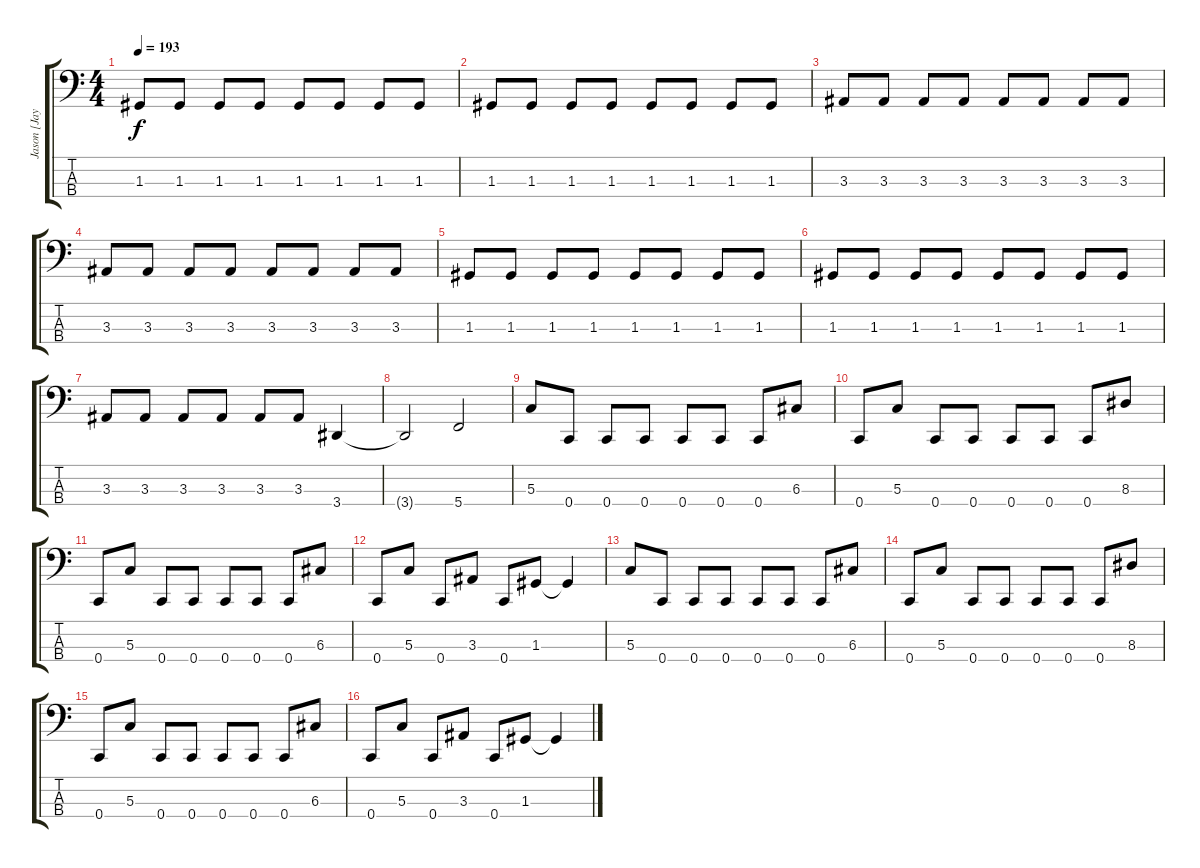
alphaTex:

\track ("Jason [Jay] James" "Jason [Jay") {instrument electricbasspick}
\staff {score tabs}
\tuning (F2 C2 G1 C1) {hide}
\ts (4 4)
\tempo 193
\clef f4
\ks c
1.3.8{dy f} 1.3.8 1.3.8 1.3.8 1.3.8 1.3.8 1.3.8 1.3.8 |
1.3.8 1.3.8 1.3.8 1.3.8 1.3.8 1.3.8 1.3.8 1.3.8 |
3.3.8 3.3.8 3.3.8 3.3.8 3.3.8 3.3.8 3.3.8 3.3.8 |
3.3.8 3.3.8 3.3.8 3.3.8 3.3.8 3.3.8 3.3.8 3.3.8 |
1.3.8 1.3.8 1.3.8 1.3.8 1.3.8 1.3.8 1.3.8 1.3.8 |
1.3.8 1.3.8 1.3.8 1.3.8 1.3.8 1.3.8 1.3.8 1.3.8 |
3.3.8 3.3.8 3.3.8 3.3.8 3.3.8 3.3.8 3.4.4 |
3.4{t}.2 5.4.2 |
5.3.8 0.4.8 0.4.8 0.4.8 0.4.8 0.4.8 0.4.8 6.3.8 |
0.4.8 5.3.8 0.4.8 0.4.8 0.4.8 0.4.8 0.4.8 8.3.8 |
0.4.8 5.3.8 0.4.8 0.4.8 0.4.8 0.4.8 0.4.8 6.3.8 |
0.4.8 5.3.8 0.4.8 3.3.8 0.4.8 1.3.8 1.3{t}.4 |
5.3.8 0.4.8 0.4.8 0.4.8 0.4.8 0.4.8 0.4.8 6.3.8 |
0.4.8 5.3.8 0.4.8 0.4.8 0.4.8 0.4.8 0.4.8 8.3.8 |
0.4.8 5.3.8 0.4.8 0.4.8 0.4.8 0.4.8 0.4.8 6.3.8 |
0.4.8 5.3.8 0.4.8 3.3.8 0.4.8 1.3.8 1.3{t}.4
